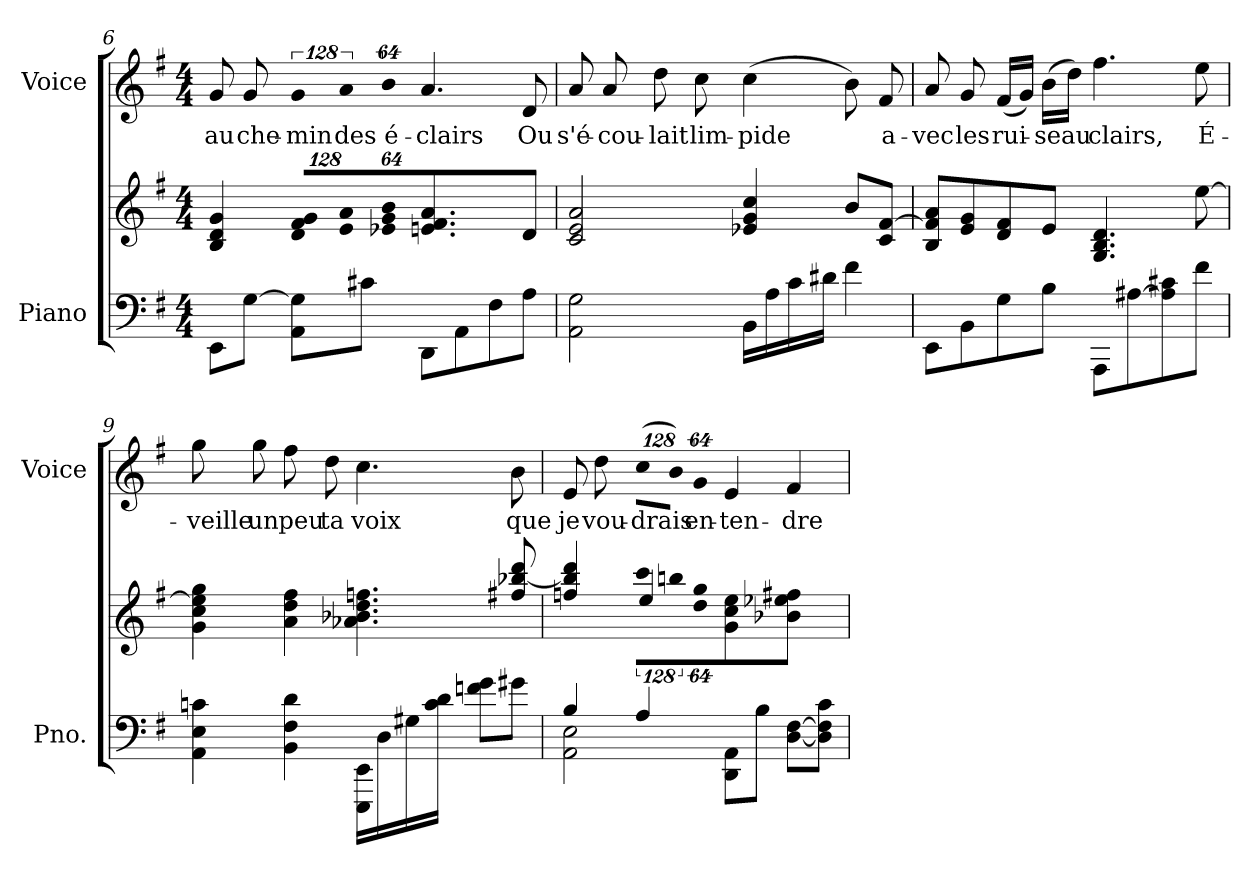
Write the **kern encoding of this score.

**kern	**kern	**kern	**text
*part2	*part2	*part1	*part1
*staff3	*staff2	*staff1	*staff1
*I"Piano	*	*I"Voice	*
*I'Pno.	*	*I'Voice	*
*clefF4	*clefG2	*clefG2	*
*k[f#]	*k[f#]	*k[f#]	*
*G:	*G:	*G:	*
*M4/4	*M4/4	*M4/4	*
=6	=6	=6	=6
!	!	!	!LO:LY:b:color=#000000
8EEi\L	4Bi/ 4di 4gi	8gi/	au
!	!	!	!LO:LY:b:color=#000000
[>8Gi\J	.	8gi/	che-
*	*Xbrackettup	*	*
!	!LO:N:vis=8	!LO:N:vis=8	!
!	!	!	!LO:LY:b:color=#000000
8AAi\ 8Gi]L	1024%85di/ 1024%85f#i 1024%85giL	1024%85gi/	-min
!	!LO:N:vis=8	!LO:N:vis=8	!
!	!	!	!LO:LY:b:color=#000000
.	1024%85ei/ 1024%85ai	1024%85ai/	des
8c#Xi\J	.	.	.
!	!LO:N:vis=8	!LO:N:vis=8	!
!	!	!	!LO:LY:b:color=#000000
.	512%43e-Xi/ 512%43gi 512%43biJ	512%43bi/	é-
!	!	!	!LO:LY:b:color=#000000
8DDi\L	4.eni/ 4.f#i 4.ai	4.ai/	-clairs
8AAi\	.	.	.
8F#i\	.	.	.
!	!	!	!LO:LY:b:color=#000000
8Ai\J	8di/	8di/	Ou
!!LO:LB:g=z
=7	=7	=7	=7
!	!	!	!LO:LY:b:color=#000000
2AAi\ 2Gi	2ci/ 2ei 2ai	8ai/	s'é-
!	!	!	!LO:LY:b:color=#000000
.	.	8ai/	-cou-
!	!	!	!LO:LY:b:color=#000000
.	.	8ddi\	-lait
!	!	!	!LO:LY:b:color=#000000
.	.	8cci\	lim-
!	!	!	!LO:LY:b:color=#000000
16BBi\LL	4e-Xi/ 4gi 4cci	(4cci\	-pide
16Ai\	.	.	.
16ci\	.	.	.
16d#Xi\JJ	.	.	.
4f#i\	8bi/L	8bi\)	.
!	!	!	!LO:LY:b:color=#000000
.	8ci/ [<8f#iJ	8f#i/	a-
=8	=8	=8	=8
!	!	!	!LO:LY:b:color=#000000
8EEi\L	8Bi/ 8f#i] 8aiL	8ai/	-vec
!	!	!	!LO:LY:b:color=#000000
8BBi\	8ei/ 8gi	8gi/	les
!	!	!	!LO:LY:b:color=#000000
8Gi\	8di/ 8f#i	(16f#i/LL	rui-
.	.	16gi/JJ)	.
!	!	!	!LO:LY:b:color=#000000
8Bi\J	8ei/J	(16bi\LL	-seau
.	.	16ddi\JJ)	.
!	!	!	!LO:LY:b:color=#000000
8AAAi\L	4.Gi/ 4.Bi 4.di	4.ff#i\	clairs,
[<8A#Xi\	.	.	.
8A#i\] 8c#Xi	.	.	.
!	!	!	!LO:LY:b:color=#000000
8f#i\J	[>8eei\	8eei\	É-
!!LO:PB:g=z
=9	=9	=9	=9
!	!	!	!LO:LY:b:color=#000000
4AAi\ 4Ei 4cni	4gi\ 4cci 4eei] 4ggi	8ggi\	-veille
!	!	!	!LO:LY:b:color=#000000
.	.	8ggi\	un
*X8ba	*	*	*
!	!	!	!LO:LY:b:color=#000000
4BBi\ 4F#i 4di	4ai\ 4ddi 4ff#i	8ff#i\	peu
!	!	!	!LO:LY:b:color=#000000
.	.	8ddi\	ta
!	!	!	!LO:LY:b:color=#000000
16EEEi\ 16EEiLL	4.a-Xi\ 4.b-Xi 4.ddi 4.ffni	4.cci\	voix
16Di\	.	.	.
16G#Xi\	.	.	.
16ci\ 16diJJ	.	.	.
8fni\ 8giL	.	.	.
*	*8ba	*	*
!	!	!	!LO:LY:b:color=#000000
8g#Xi\J	8f#Xi/ [<8b-i 8ddi	8bi\	que
=10	=10	=10	=10
*^	*^	*	*
!	!	!	!	!	!LO:LY:b:color=#000000
4Bi/	2AAi\ 2Ei	4fni/ 4b-i] 4ddi	4ryy	8ei/	je
!	!	!	!	!	!LO:LY:b:color=#000000
.	.	.	.	8ddi\	vou-
*	*	*brackettup	*	*	*
!	!	!LO:N:vis=8	!	!LO:N:vis=8	!
!	!	!	!	!	!LO:LY:b:color=#000000
4Ai/	.	1024%85cci\L	4ei/	(1024%85cci\L	-drais
!	!	!LO:N:vis=8	!	!LO:N:vis=8	!
.	.	1024%85bi\	.	1024%85bi\J)	.
!	!	!LO:N:vis=8	!	!LO:N:vis=8	!
!	!	!	!	!	!LO:LY:b:color=#000000
.	.	512%43di\ 512%43giJ	.	512%43gi/	en-
!	!	!	!	!	!LO:LY:b:color=#000000
8DDi\ 8AAiL	2ryy	4Gi/ 4ci 4ei	2ryy	4ei/	-ten-
8Bi\J	.	.	.	.	.
!	!	!	!	!	!LO:LY:b:color=#000000
[<8Di\ [>8F#iL	.	4B-Xi/ 4e-Xi 4f#Xi	.	4f#i/	-dre
8Di\] 8F#i] 8ciJ	.	.	.	.	.
*v	*v	*	*	*	*
*	*v	*v	*	*
=	=	=	=
*-	*-	*-	*-
